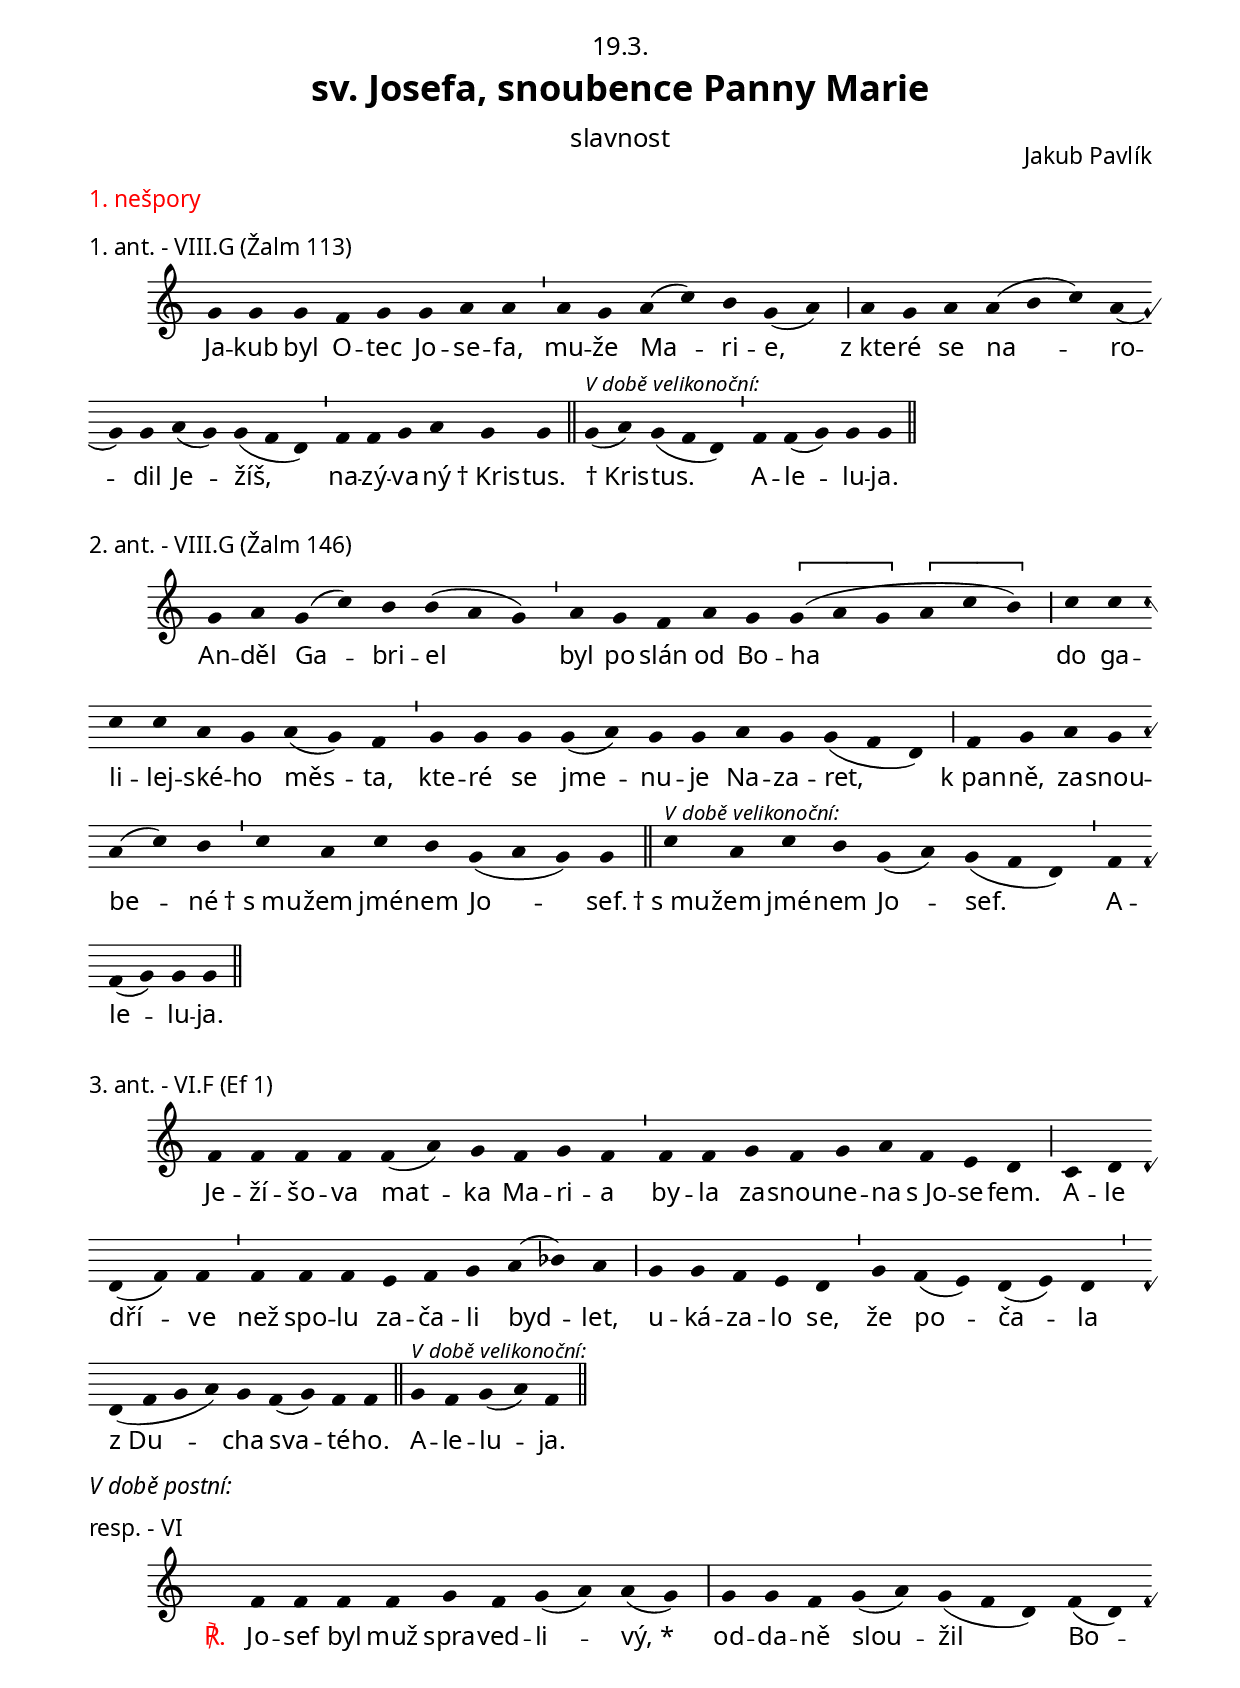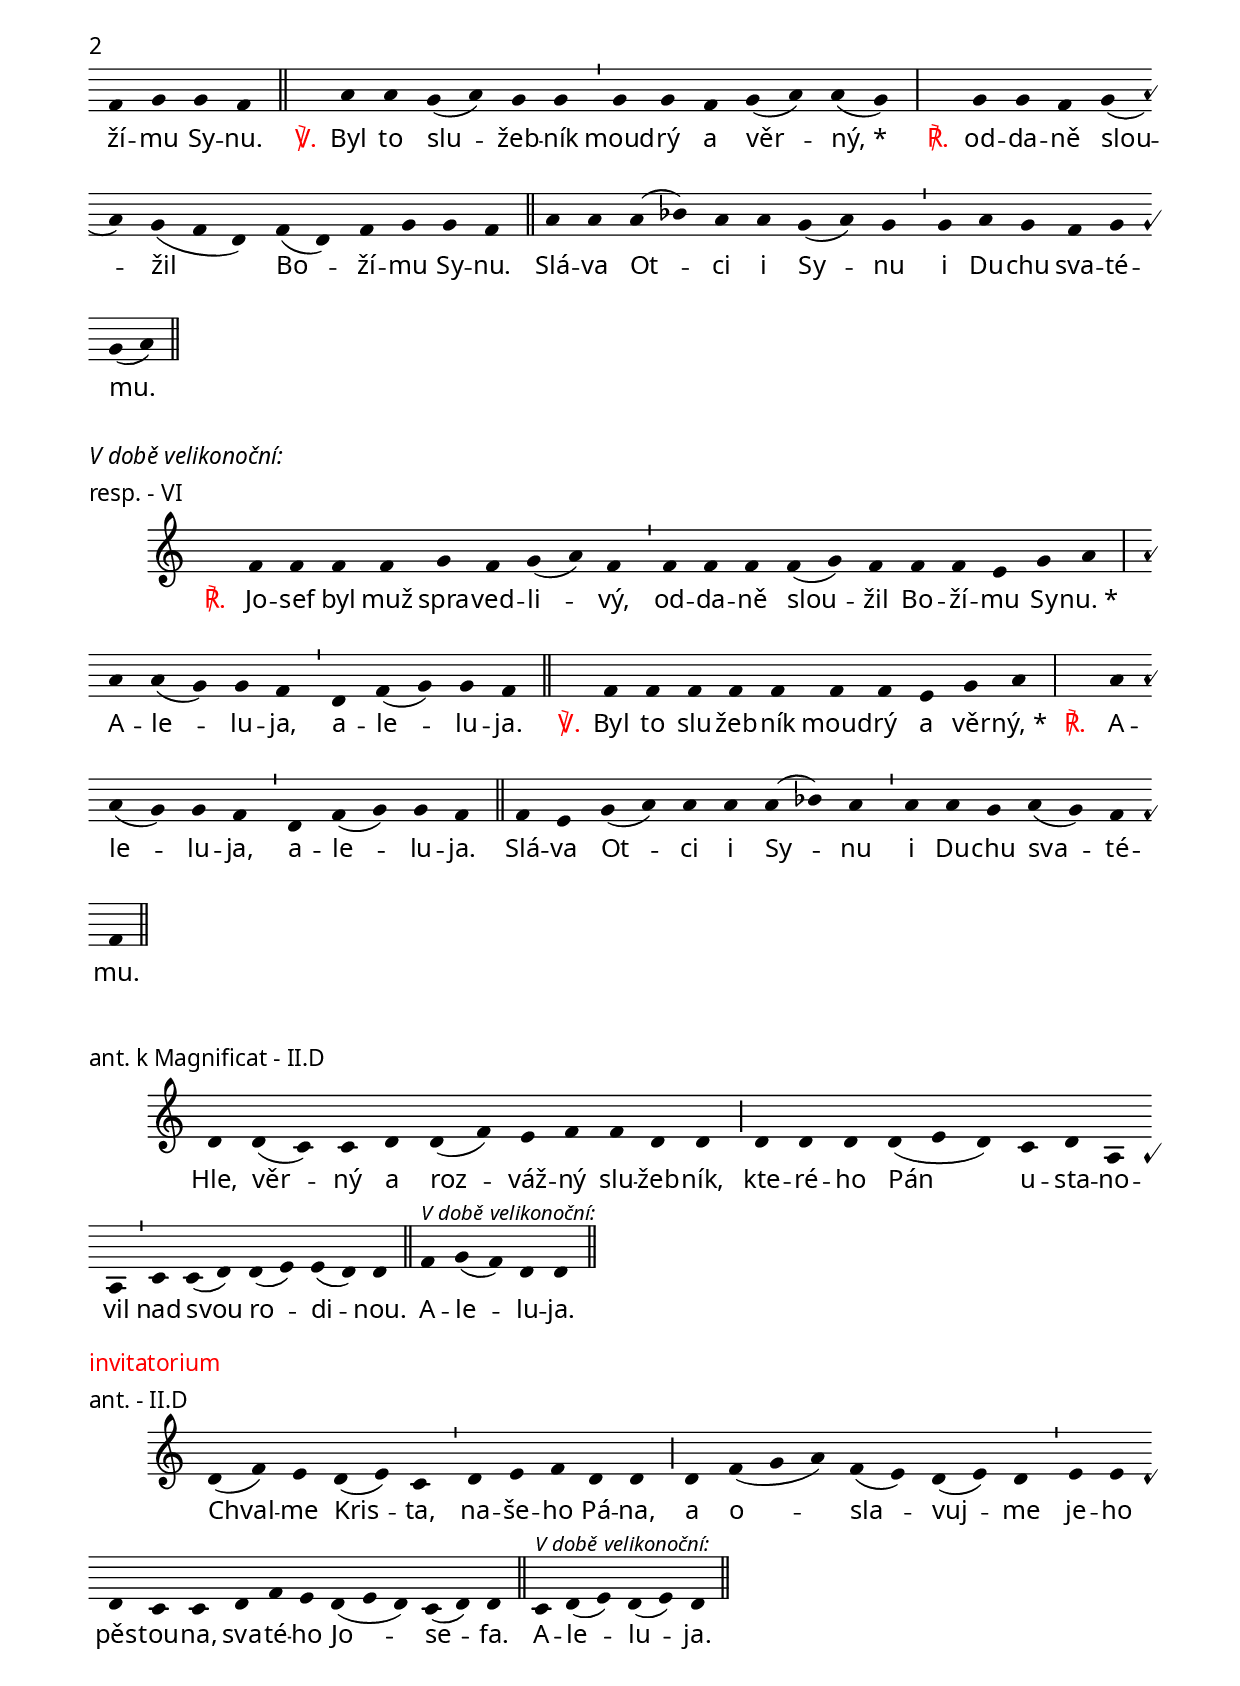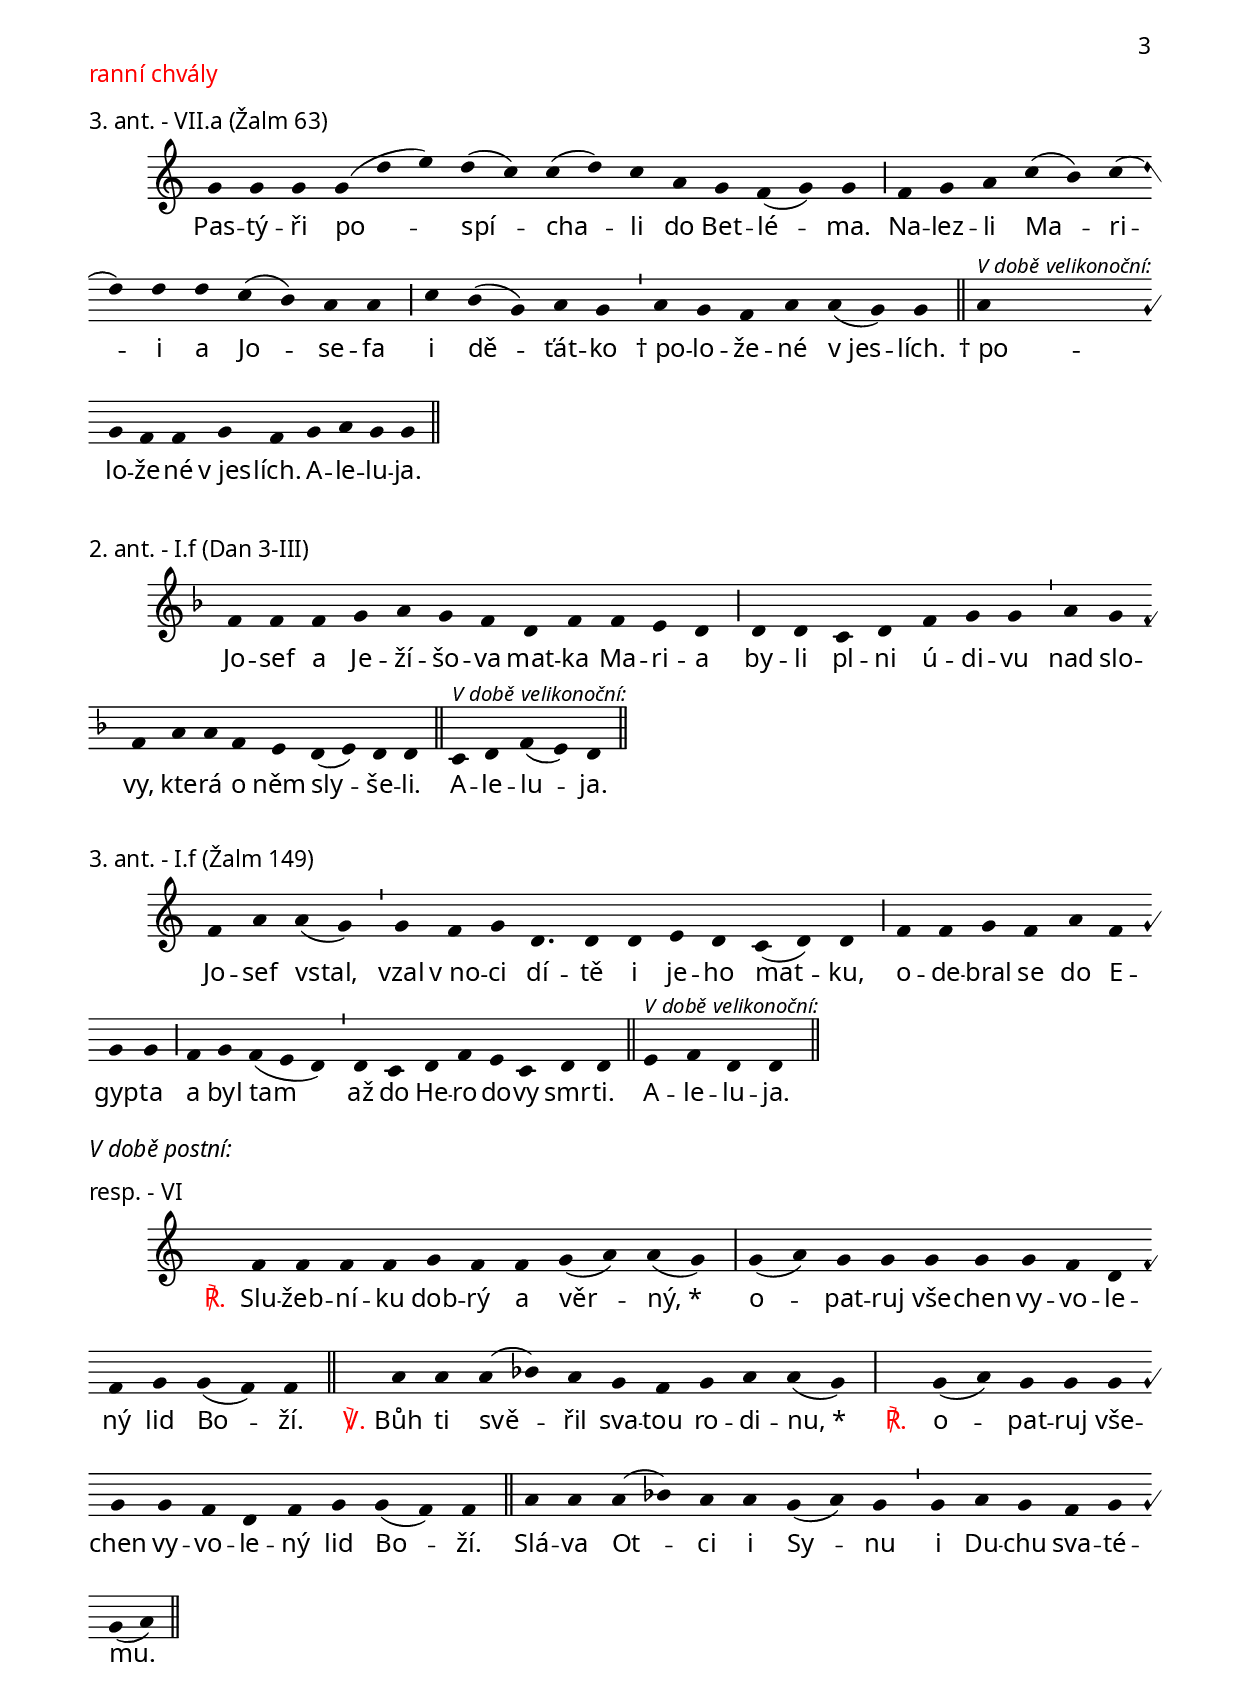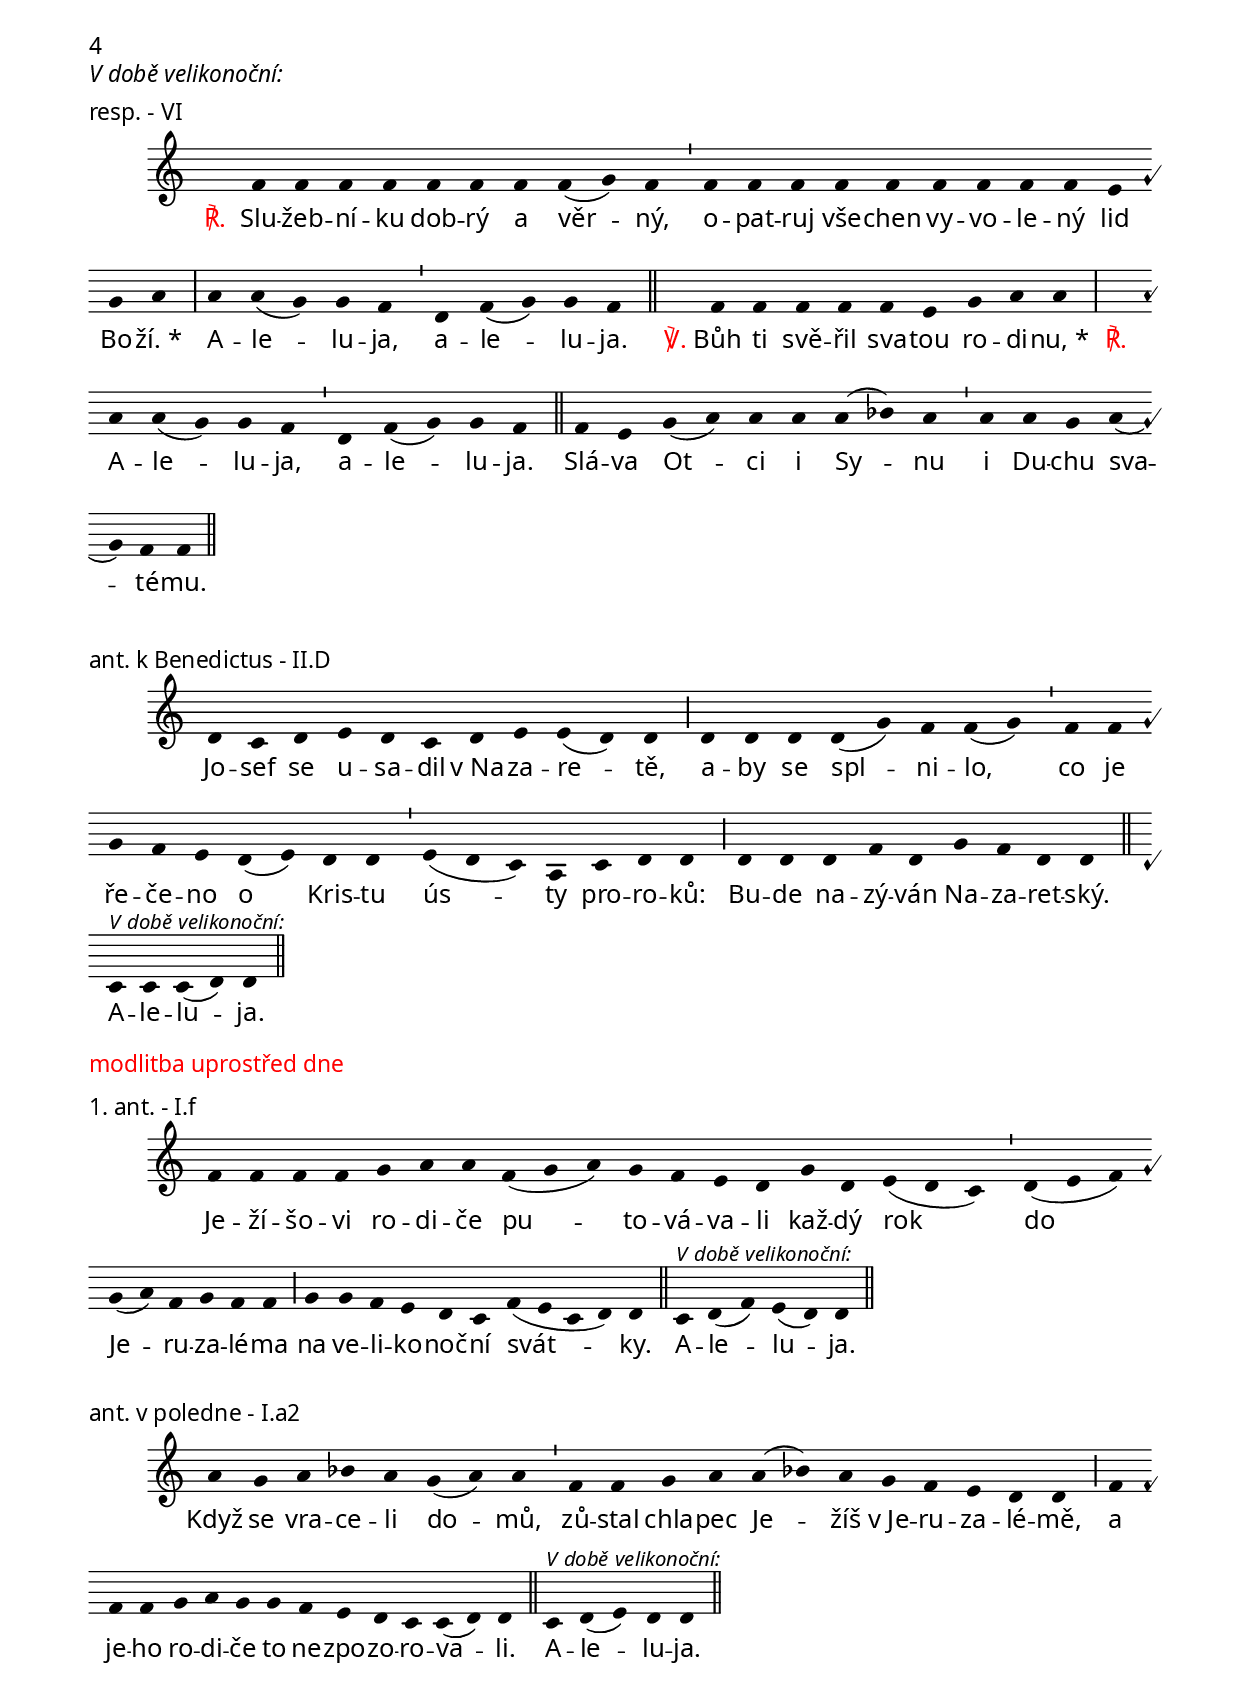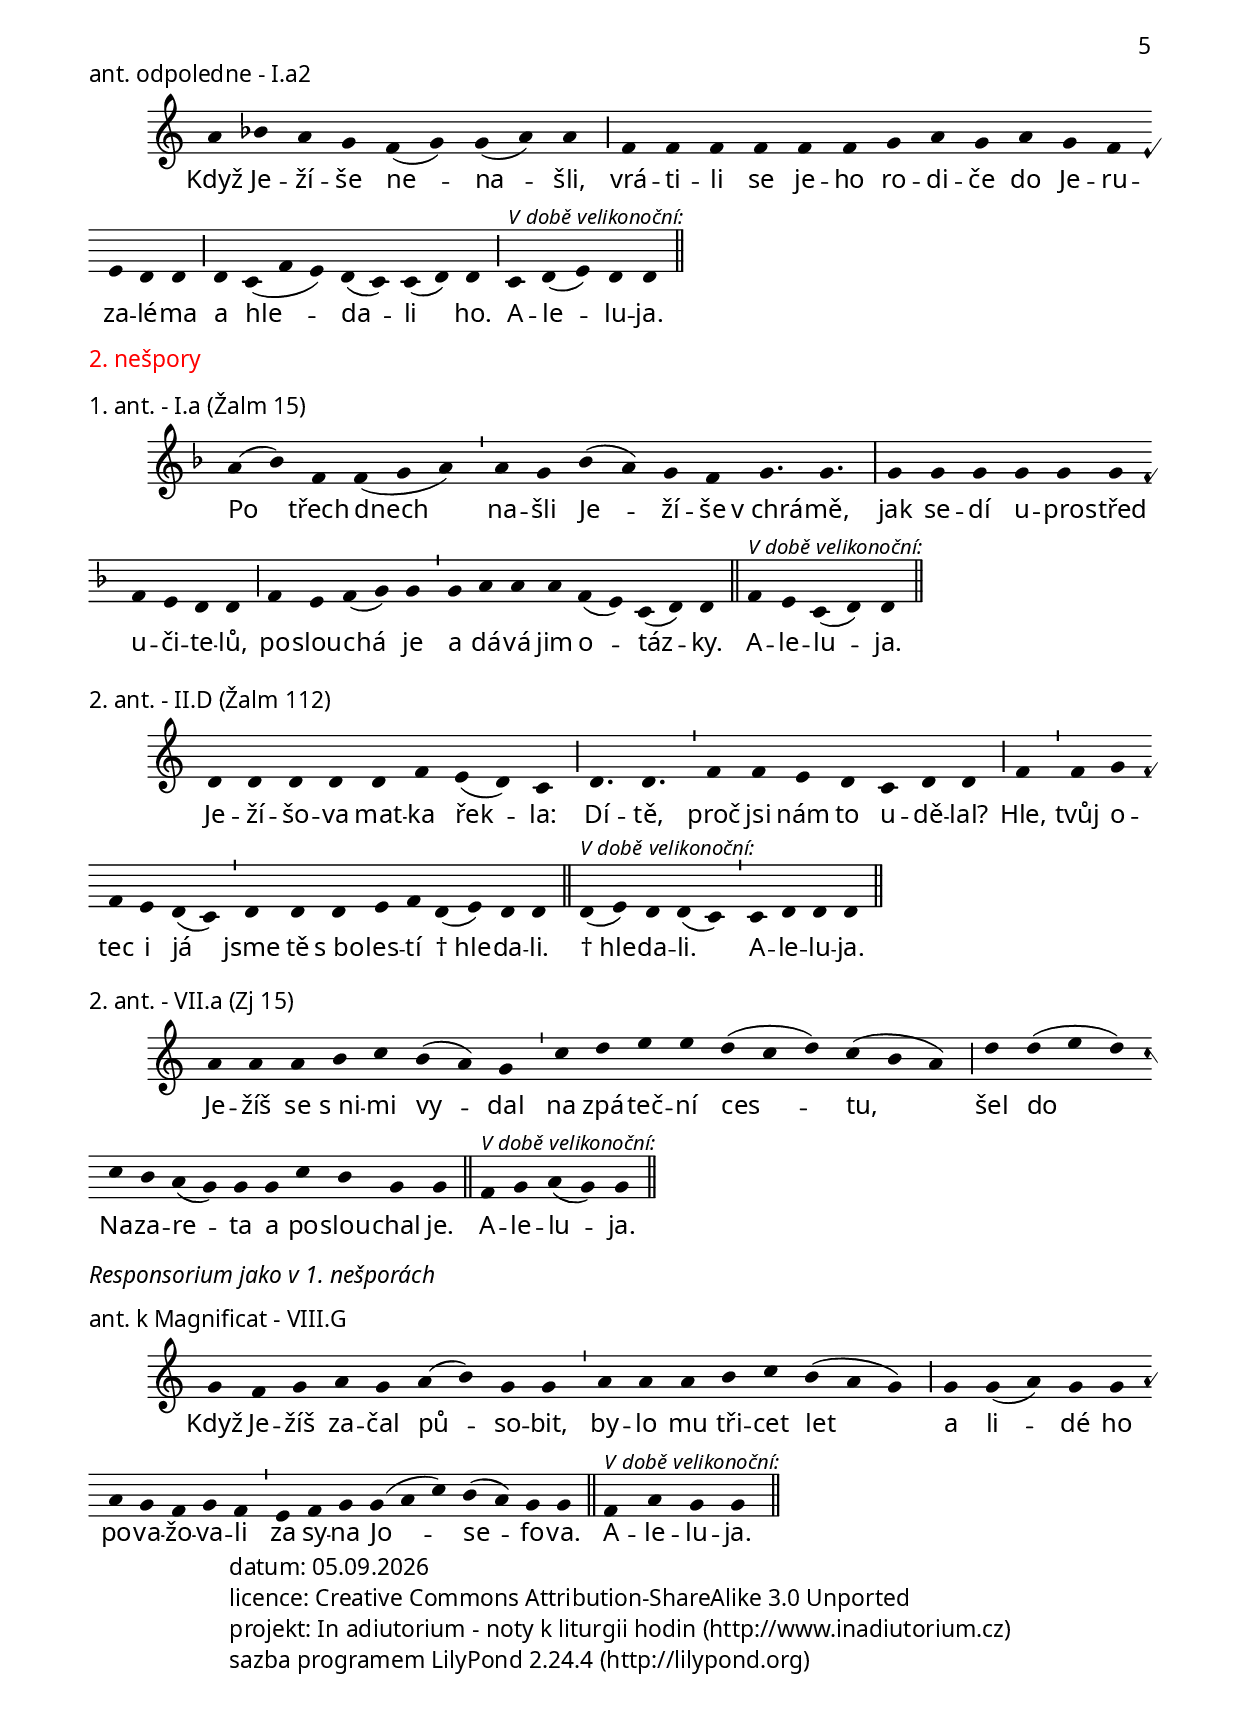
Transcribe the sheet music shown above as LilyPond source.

\version "2.15.37"

\include "../spolecne.ly"
\include "../dilyresponsorii.ly"

\header {
  title = \markup\titleSvatek
            "sv. Josefa, snoubence Panny Marie"
            slavnost
            19.3.
  composer = "Jakub Pavlík"
}

\markup {\nadpisHodinka {"1. nešpory"}}

\score {
  \relative c'' {
    \choralniRezim
    g4 g g f g g a a \barMin
    a g a( c) b g( a) \barMaior
    a g a a( b c) a( g) g a( g) g( f d) \barMin
    f f g a 
    g g \barFinalis
    
    g(^\markup\rubrVelikAleluja a) g( f d) \barMin
    f f( g) g g \barFinalis
  }
  \addlyrics {
    Ja -- kub byl O -- tec Jo -- se -- fa,
    mu -- že Ma -- ri -- e,
    z_kte -- ré se na -- ro -- dil Je -- žíš,
    na -- zý -- va -- ný 
    \markup{\Dagger Kris} -- tus.
    
    \markup{\Dagger Kris} -- tus.
    A -- le -- lu -- ja.
  }
  \header {
    quid = "1. ant."
    modus = "VIII"
    differentia = "G" 
    psalmus = "Žalm 113"
    fons = "svátek Svaté Rodiny, 1. nešp., 1. ant.; + aleluja"
    fial = "vanoce_narozenipane.ly#svrodiny-1ne-a1?aleluja"
    id = "1ne-a1"
    piece = \markup {\sestavTitulek}
  }
}

\score {
  \relative c'' {
    \choralniRezim
    g a g( c) b b( a g) \barMin a g f a g \[ g( a g \] \[ a c b) \] \barMaior
    c c c c a g a( g) f \barMin
    g g g g( a) g g a g g( f d) \barMaior
    f g a g a( c) b \barMin
    c a c b g( a g) g \barFinalis
    
    c4^\markup\rubrVelikAleluja a c b g( a) g( f d) \barMin 
    f f( g) g g \barFinalis
  }
  \addlyrics {
    An -- děl Ga -- bri -- el byl po -- slán od Bo -- ha
    do ga -- li -- lej -- ské -- ho měs -- ta,
    kte -- ré se jme -- nu -- je Na -- za -- ret,
    k_pan -- ně, za -- snou -- be -- né 
    \markup{\Dagger s mu} -- žem jmé -- nem Jo -- sef.
   
    \markup{\Dagger s mu} -- žem jmé -- nem Jo -- sef.
    A -- le -- lu -- ja.
  }
  \header {
    quid = "2. ant."
    modus = "VIII"
    differentia = "G" 
    psalmus = "Žalm 146"
    id = "1ne-a2"
    piece = \markup {\sestavTitulek}
  }
}

\score {
  \relative c' {
    \choralniRezim
    f4 f f f f( a) g f g f \barMin
    f f g f g a f e d \barMaior
    c d d( f) f \barMin f f f e f g a( bes) a \barMaior
    g g f e d \barMin g f( e) d( e) d \barMin
    d( f g a) g f( g) f f \barFinalis
    
    g^\markup\rubrVelikAleluja f g( a) f \barFinalis
  }
  \addlyrics {
    Je -- ží -- šo -- va mat -- ka Ma -- ri -- a 
    by -- la za -- snou -- ne -- na s_Jo -- se -- fem.
    A -- le dří -- ve než spo -- lu za -- ča -- li byd -- let,
    u -- ká -- za -- lo se, 
    že po -- ča -- la z_Du -- cha sva -- té -- ho.
    
    A -- le -- lu -- ja.
  }
  \header {
    quid = "3. ant."
    modus = "VI"
    differentia = "F" 
    psalmus = "Ef 1"
    id = "1ne-a3"
    piece = \markup {\sestavTitulek}
  }
}

\markup\italic{V době postní:}

\score {
  \relative c' {
    \choralniRezim
    
    % R
    \neviditelna f
    f4 f f f g f g( a) a( g) \barMax
    g g f g( a) g( f d) f( d) f g g f \barFinalis
    % V
    \neviditelna a
    a4 a g( a) g g \barMin g g f g( a) a( g) \barMax
    % R
    \neviditelna a
    g g f g( a) g( f d) f( d) f g g f \barFinalis
    % Slava
    \respVIdoxologie \barFinalis
  }
  \addlyrics {
    \Response Jo -- sef byl muž spra -- ved -- li -- vý,_*
    od -- da -- ně slou -- žil Bo -- ží -- mu Sy -- nu.
    \Verse Byl to slu -- žeb -- ník moud -- rý a věr -- ný,_*
    \Response od -- da -- ně slou -- žil Bo -- ží -- mu Sy -- nu.
    \textRespDoxologie
  }
  \header {
    quid = "resp."
    modus = "VI"
    id = "1ne-resp-post"
    piece = \markup {\sestavTitulekResp}
  }
}

\markup\italic{V době velikonoční:}

\score {
  \relative c' {
    \choralniRezim
    
    % R
    \neviditelna f
    f4 f f f g f g( a) f \barMin
    f f f f( g) f f f e g a \barMax
    \respVIalelujaResponsum \barFinalis
    % V
    \neviditelna f
    f4 f f f f f f e g a \barMax
    % R
    \neviditelna a
    \respVIalelujaResponsum \barFinalis
    % Slava
    \respVIalelujaDoxologie \barFinalis
  }
  \addlyrics {
    \Response Jo -- sef byl muž spra -- ved -- li -- vý,
    od -- da -- ně slou -- žil Bo -- ží -- mu Sy -- nu._* \textRespAleluja
    \Verse Byl to slu -- žeb -- ník moud -- rý a věr -- ný,_*
    \Response \textRespAleluja
    \textRespDoxologie
  }
  \header {
    quid = "resp."
    modus = "VI"
    id = "1ne-resp-velik"
    piece = \markup {\sestavTitulekResp}
  }
} 

\score {
  \relative c' {
    \choralniRezim
    d4 d( c) c d d( f) e f f d d \barMaior
    d d d d( e d) c d a a \barMin c c( d) d( e) e( d) d \barFinalis
    
    f^\markup\rubrVelikAleluja g( f) d d \barFinalis
    
  }
  \addlyrics {
    Hle, věr -- ný a roz -- váž -- ný slu -- žeb -- ník,
    kte -- ré -- ho Pán u -- sta -- no -- vil nad svou ro -- di -- nou.
    
    A -- le -- lu -- ja.
  }
  \header {
    quid = "ant. k Magnificat"
    modus = "II"
    differentia = "D" 
    psalmus = ""
    id = "1ne-amag"
    piece = \markup {\sestavTitulekBezZalmu}
  }
}

\markup {\nadpisHodinka {"invitatorium"}}

\score {
  \relative c' {
    \choralniRezim
    d( f) e d( e) c \barMin d e f d d \barMaior
    d f( g a) f( e) d( e) d \barMin 
    e e d c c d f e d( e d) c( d) d \barFinalis
    
    c^\markup\rubrVelikAleluja d( e) d( e) d \barFinalis
  }
  \addlyrics {
    Chval -- me Kris -- ta, na -- še -- ho Pá -- na,
    a o -- sla -- vuj -- me 
    je -- ho pěs -- tou -- na, sva -- té -- ho Jo -- se -- fa.
    
    A -- le -- lu -- ja.
  }
  \header {
    quid = "ant."
    modus = "II"
    differentia = "D" 
    psalmus = ""
    id = "invit"
    piece = \markup {\sestavTitulekBezZalmu}
  }
}

\markup {\nadpisHodinka {"ranní chvály"}}

\score {
  \relative c'' {
    \choralniRezim
    g4 g g g( d' e) d( c) c( d) c a g f( g) g \barMaior
    f g a c( b) c( d) d d c( b) a a \barMaior
    c b( g) a g \barMin 
    a g f a a( g) g \barFinalis
    
    a^\markup\rubrVelikAleluja g f f g f g a g g \barFinalis
  }
  \addlyrics {
    Pas -- tý -- ři po -- spí -- cha -- li do Bet -- lé -- ma.
    Na -- lez -- li Ma -- ri -- i a Jo -- se -- fa 
    i dě -- ťát -- ko
    \markup{\Dagger po} -- lo -- že -- né v_jes -- lích.
    
    \markup{\Dagger po} -- lo -- že -- né v_jes -- lích.
    A -- le -- lu -- ja.
  }
  \header {
    quid = "3. ant."
    modus = "VII"
    differentia = "a" 
    psalmus = "Žalm 63"
    fons = "svátek Svaté Rodiny, 1. nešp., 3.ant. + aleluja"
    fial = "vanoce_narozenipane.ly#svrodiny-1ne-a3?aleluja"
    id = "rch-a1"
    piece = \markup {\sestavTitulek}
  }
}

\score {
  \relative c' {
    \choralniRezim
    \key f \major
    f4 f f g a g f d f f e d \barMaior
    d d c d f g g \barMin
    a g f a a f e d( e) d d \barFinalis
    
    c^\markup\rubrVelikAleluja d f( e) d \barFinalis
  }
  \addlyrics {
    Jo -- sef a Je -- ží -- šo -- va mat -- ka Ma -- ri -- a
    by -- li pl -- ni ú -- di -- vu nad slo -- vy,
    kte -- rá o něm sly -- še -- li.
    
    A -- le -- lu -- ja.
  }
  \header {
    quid = "2. ant."
    modus = "I"
    differentia = "f" 
    psalmus = "Dan 3-III"
    fial = "fial://vanoce_narozenipane.ly#vden-atercie?aleluja"
    fons = "Narození Páně, uprostřed dne, ant. dopoledne + aleluja"
    id = "rch-a2"
    piece = \markup {\sestavTitulek}
  }
}

\score {
  \relative c' {
    \choralniRezim
    f4 a a( g) \barMin 
    g f g d4. d4 d e d c( d) d \barMaior
    f f g f a f g g \barMaior
    f g f( e d) \barMin d c d f e c d d \barFinalis
    
    e^\markup\rubrVelikAleluja f d d \barFinalis
  }
  \addlyrics {
    Jo -- sef vstal,
    vzal v_no -- ci dí -- tě i je -- ho mat -- ku,
    o -- de -- bral se do E -- gyp -- ta
    a byl tam až do He -- ro -- do -- vy smr -- ti.
    
    A -- le -- lu -- ja.
  }
  \header {
    quid = "3. ant."
    modus = "I"
    differentia = "f" 
    psalmus = "Žalm 149"
    fial = "vanoce_narozenipane.ly#svrodiny-cte-a3?zacatek"
    id = "rch-a3"
    piece = \markup {\sestavTitulek}
  }
}

\markup\italic{V době postní:}

\score {
  \relative c' {
    \choralniRezim
    
    % R
    \neviditelna f
    f4 f f f g f f g( a) a( g) \barMax
    g( a) g g g g g f d f g g( f) f \barFinalis 
    % V
    \neviditelna a
    a a a( bes) a g f g a a( g) \barMax
    % R
    \neviditelna a
    g( a) g g g g g f d f g g( f) f \barFinalis 
    % Slava
    \respVIdoxologie \barFinalis
  }
  \addlyrics {
    \Response Slu -- žeb -- ní -- ku dob -- rý a věr -- ný,_*
    o -- pat -- ruj vše -- chen vy -- vo -- le -- ný lid Bo -- ží.
    \Verse Bůh ti svě -- řil sva -- tou ro -- di -- nu,_*
    \Response o -- pat -- ruj vše -- chen vy -- vo -- le -- ný lid Bo -- ží.
    \textRespDoxologie
  }
  \header {
    quid = "resp."
    modus = "VI"
    id = "rch-resp-post"
    piece = \markup {\sestavTitulekResp}
  }
}

\markup\italic{V době velikonoční:}

\score {
  \relative c' {
    \choralniRezim
    
    % R
    \neviditelna f
    f4 f f f f f f f( g) f \barMin
    f f f f f f f f f e g a \barMax
    \respVIalelujaResponsum \barFinalis
    % V
    \neviditelna f
    f4 f f f f e g a a \barMax
    % R
    \neviditelna a
    \respVIalelujaResponsum \barFinalis
    % Slava
    \respVIalelujaDoxologie \barFinalis
  }
  \addlyrics {
    \Response Slu -- žeb -- ní -- ku dob -- rý a věr -- ný,
    o -- pat -- ruj vše -- chen vy -- vo -- le -- ný lid Bo -- ží._* \textRespAleluja
    \Verse Bůh ti svě -- řil sva -- tou ro -- di -- nu,_*
    \Response \textRespAleluja
    \textRespDoxologie
  }
  \header {
    quid = "resp."
    modus = "VI"
    id = "rch-resp-velik"
    piece = \markup {\sestavTitulekResp}
  }
} 

\score {
  \relative c' {
    \choralniRezim
    d4 c d e d c d e e( d) d \barMaior
    d d d d( g) f f( g) \barMin
    f f g f e d( e) d d \barMin e( d c) a c d d \barMaior
    d d d f d g f d d \barFinalis
    
    c^\markup\rubrVelikAleluja c c( d) d \barFinalis
  }
  \addlyrics {
    Jo -- sef se u -- sa -- dil v_Na -- za -- re -- tě,
    a -- by se spl -- ni -- lo,
    co je ře -- če -- no o Kris -- tu ús -- ty pro -- ro -- ků:
    Bu -- de na -- zý -- ván Na -- za -- ret -- ský.
    
    A -- le -- lu -- ja.
  }
  \header {
    quid = "ant. k Benedictus"
    modus = "II"
    differentia = "D" 
    psalmus = ""
    id = "rch-aben"
    piece = \markup {\sestavTitulekBezZalmu}
  }
}

\markup {\nadpisHodinka {"modlitba uprostřed dne"}}

\score {
  \relative c' {
    \choralniRezim
    f4 f f f g a a f( g a) g f e d g d e( d c) \barMin
    d( e f) g( a) f g f f \barMaior
    g g f e d c f( e c d) d \barFinalis
    
    c^\markup\rubrVelikAleluja d( f) e( d) d \barFinalis
  }
  \addlyrics {
    Je -- ží -- šo -- vi ro -- di -- če pu -- to -- vá -- va -- li kaž -- dý rok
    do Je -- ru -- za -- lé -- ma
    na ve -- li -- ko -- noč -- ní svát -- ky.
    
    A -- le -- lu -- ja.
  }
  \header {
    quid = "1. ant."
    modus = "I"
    differentia = "f" 
    psalmus = ""
    id = "tercie"
    fons = "Svaté Rodiny, r.ch., 1. ant. + aleluja"
    piece = \markup {\sestavTitulekBezZalmu}
  }
}

\score {
  \relative c'' {
    \choralniRezim
    a4 g a bes a g( a) a \barMin
    f f g a a( bes) a g f e d d \barMaior
    f f f g a g g f e d c c( d) d \barFinalis
    
    c^\markup\rubrVelikAleluja d( e) d d \barFinalis
  }
  \addlyrics {
    Když se vra -- ce -- li do -- mů,
    zů -- stal chla -- pec Je -- žíš v_Je -- ru -- za -- lé -- mě,
    a je -- ho ro -- di -- če to ne -- zpo -- zo -- ro -- va -- li.
    
    A -- le -- lu -- ja.
  }
  \header {
    quid = "ant. v poledne"
    modus = "I"
    differentia = "a2" 
    psalmus = ""
    id = "sexta"
    piece = \markup {\sestavTitulekBezZalmu}
  }
}

\score {
  \relative c'' {
    \choralniRezim
    a4 bes a g f( g) g( a) a \barMaior
    f f f f f f g a g a g f e d d \barMaior
    d c( f e) d( c) c( d) d \barMaior
    
    c^\markup\rubrVelikAleluja d( e) d d \barFinalis
  }
  \addlyrics {
    Když Je -- ží -- še ne -- na -- šli,
    vrá -- ti -- li se je -- ho ro -- di -- če do Je -- ru -- za -- lé -- ma
    a hle -- da -- li ho.
    
    A -- le -- lu -- ja.
  }
  \header {
    quid = "ant. odpoledne"
    modus = "I"
    differentia = "a2" 
    psalmus = ""
    id = "nona"
    piece = \markup {\sestavTitulekBezZalmu}
  }
}

\markup {\nadpisHodinka {"2. nešpory"}}

\score {
  \relative c'' {
    \choralniRezim
    \key f \major
    a4( bes) f f( g a) \barMin
    a g bes( a) g f g4. g \barMax
    g4 g g g g g f e d d \barMaior
    f e f( g) g \barMin
    g a a a f( e) c( d) d \barFinalis
    
    f^\markup\rubrVelikAleluja e c( d) d \barFinalis
  }
  \addlyrics {
    Po třech dnech
    na -- šli Je -- ží -- še v_chrá -- mě,
    jak se -- dí u -- pro -- střed u -- či -- te -- lů,
    po -- slou -- chá je
    a dá -- vá jim o -- táz -- ky.
    
    A -- le -- lu -- ja.
  }
  \header {
    quid = "1. ant."
    modus = "I"
    differentia = "a" 
    psalmus = "Žalm 15"
    fons = "Svaté Rodiny, 2. nešp., 1. ant.; upravený začátek + aleluja"
    fial = "vanoce_narozenipane.ly#svrodiny-2ne-a1?aleluja"
    id = "2ne-a1"
    piece = \markup {\sestavTitulek}
  }
}

\score {
  \relative c' {
    \choralniRezim
    d4 d d d d f e( d) c \barMaior
    
    d4. d \barMin f4 f e d c d d \barMaior
    f \barMin f g f e d( c) \barMin d d d e f 
    d( e) d d \barFinalis
    
    d(^\markup\rubrVelikAleluja e) d d( c) \barMin c d d d \barFinalis
  }
  \addlyrics {
    Je -- ží -- šo -- va mat -- ka řek -- la:
    Dí -- tě, proč jsi nám to u -- dě -- lal?
    Hle, tvůj o -- tec i já jsme tě s_bo -- les -- tí 
    \markup{\Dagger hle} -- da -- li.
    
    \markup{\Dagger hle} -- da -- li.
    A -- le -- lu -- ja.
  }
  \header {
    quid = "2. ant."
    modus = "II"
    differentia = "D" 
    psalmus = "Žalm 112"
    id = "2ne-a2"
    fons = "kousek z: Svaté Rodiny, cyklus C, k Benedictus"
    fial = "vanoce_narozenipane.ly#svrodiny-rch-abenC?cast"
    piece = \markup {\sestavTitulek}
  }
}

\score {
  \relative c'' {
    \choralniRezim
    a4 a a b c b( a) g \barMin
    c d e e d( c d) c( b a) \barMaior
    d d( e d) c b a( g) g g c b g g \barFinalis
    
    f^\markup\rubrVelikAleluja g a( g) g \barFinalis
  }
  \addlyrics {
    Je -- žíš se s_ni -- mi vy -- dal
    na zpá -- teč -- ní ces -- tu,
    šel do Na -- za -- re -- ta a po -- slou -- chal je.
    
    A -- le -- lu -- ja.
  }
  \header {
    quid = "2. ant."
    modus = "VII"
    differentia = "a" 
    psalmus = "Zj 15"
    fons = "Svaté Rodiny, 2. nešp., 2. ant. + aleluja"
    fial = "vanoce_narozenipane.ly#svrodiny-2ne-a2?aleluja"
    id = "2ne-a3"
    piece = \markup {\sestavTitulek}
  }
}

\markup\italic{Responsorium jako v 1. nešporách}

\score {
  \relative c'' {
    \choralniRezim
    g4 f g a g a( b) g g \barMin
    a a a b c b( a g) \barMaior
    g g( a) g g a g f g f \barMin 
    e f g g( a c) b( a) g g \barFinalis
    
    f^\markup\rubrVelikAleluja a g g \barFinalis
  }
  \addlyrics {
    Když Je -- žíš za -- čal pů -- so -- bit,
    by -- lo mu tři -- cet let
    a li -- dé ho po -- va -- žo -- va -- li 
    za sy -- na Jo -- se -- fo -- va.
    
    A -- le -- lu -- ja.
  }
  \header {
    quid = "ant. k Magnificat"
    modus = "VIII"
    differentia = "G" 
    psalmus = ""
    id = "2ne-amag"
    piece = \markup {\sestavTitulekBezZalmu}
  }
}